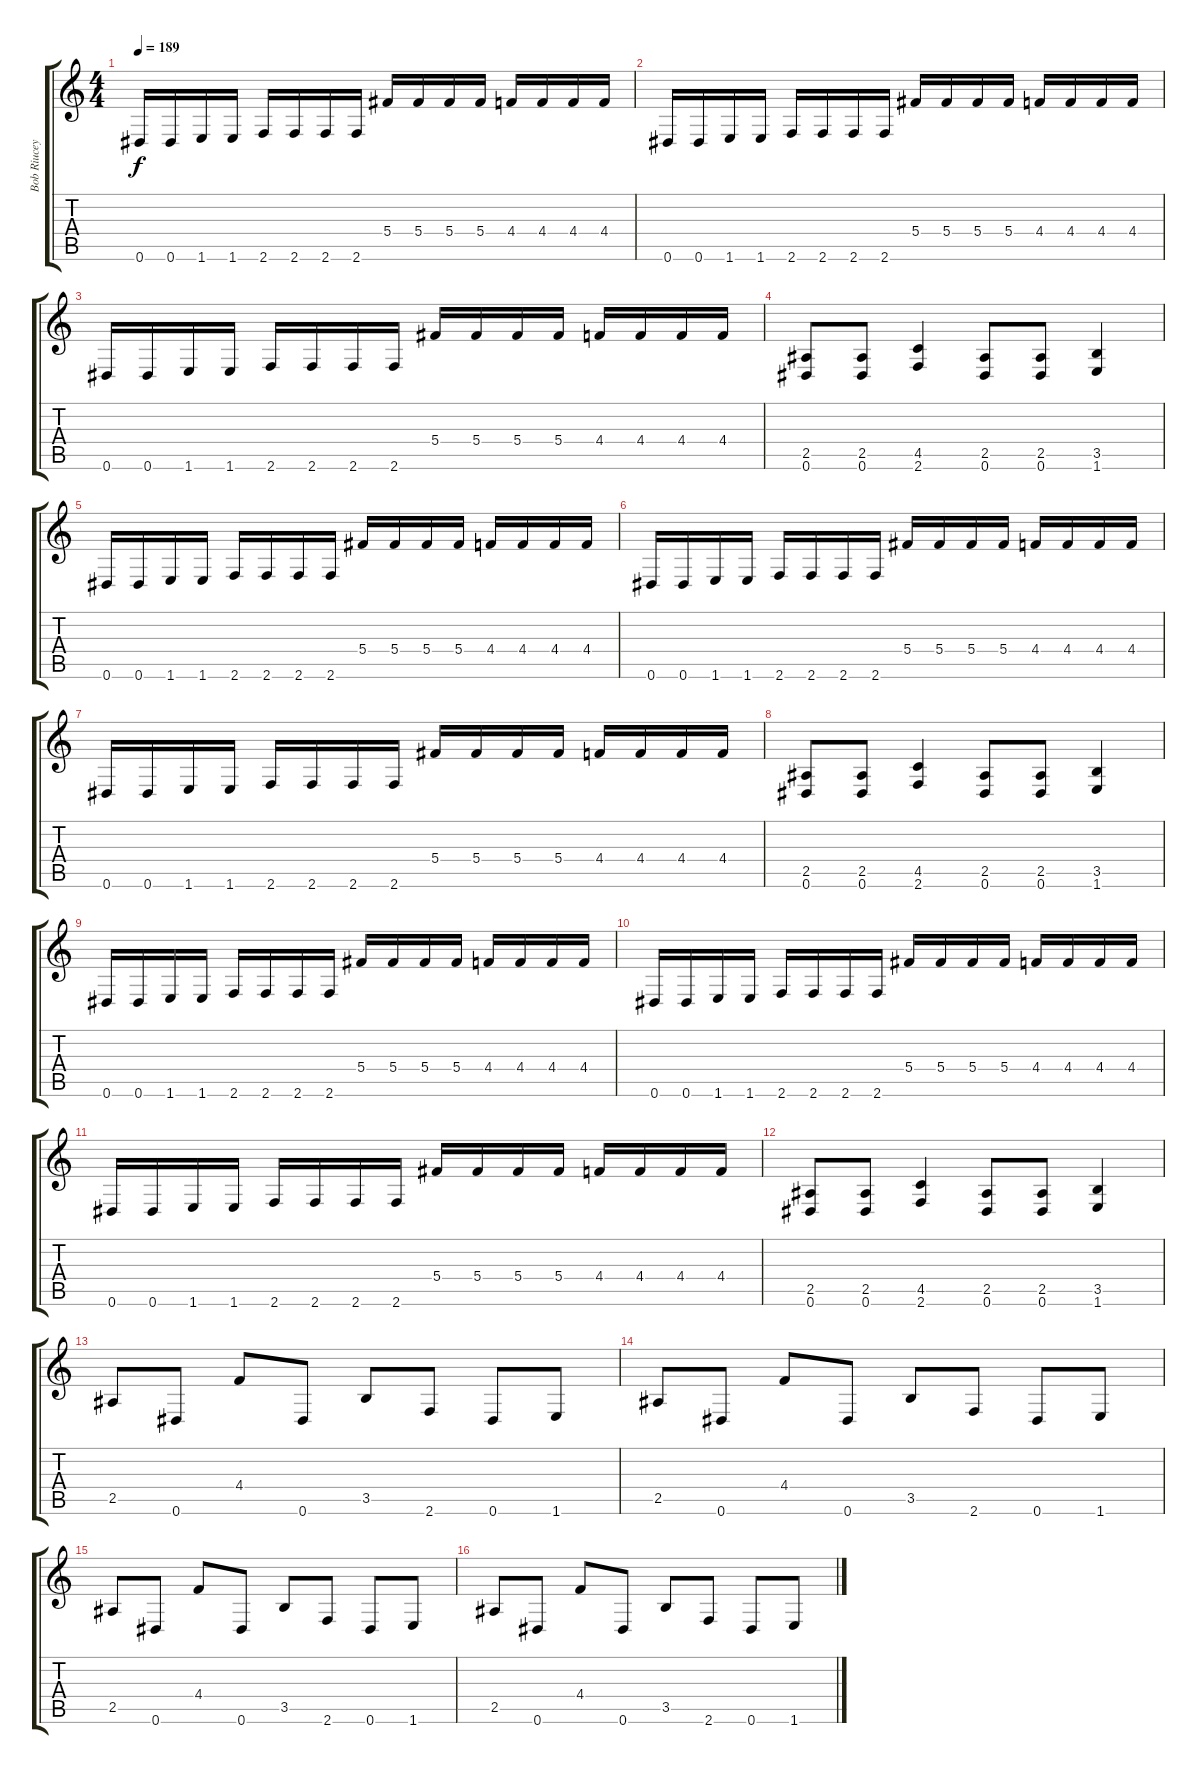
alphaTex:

\track ("Bob Riucey" "Bob Riucey") {instrument distortionguitar}
\staff {score tabs}
\tuning (Eb4 Bb3 Gb3 Db3 Ab2 Eb2) {hide}
\ts (4 4)
\tempo 189
\clef g2
\ks c
0.6.16{dy f} 0.6.16 1.6.16 1.6.16 2.6.16 2.6.16 2.6.16 2.6.16 5.4.16 5.4.16 5.4.16 5.4.16 4.4.16 4.4.16 4.4.16 4.4.16 |
0.6.16 0.6.16 1.6.16 1.6.16 2.6.16 2.6.16 2.6.16 2.6.16 5.4.16 5.4.16 5.4.16 5.4.16 4.4.16 4.4.16 4.4.16 4.4.16 |
0.6.16 0.6.16 1.6.16 1.6.16 2.6.16 2.6.16 2.6.16 2.6.16 5.4.16 5.4.16 5.4.16 5.4.16 4.4.16 4.4.16 4.4.16 4.4.16 |
(2.5 0.6).8 (2.5 0.6).8 (4.5 2.6).4 (2.5 0.6).8 (2.5 0.6).8 (3.5 1.6).4 |
0.6.16 0.6.16 1.6.16 1.6.16 2.6.16 2.6.16 2.6.16 2.6.16 5.4.16 5.4.16 5.4.16 5.4.16 4.4.16 4.4.16 4.4.16 4.4.16 |
0.6.16 0.6.16 1.6.16 1.6.16 2.6.16 2.6.16 2.6.16 2.6.16 5.4.16 5.4.16 5.4.16 5.4.16 4.4.16 4.4.16 4.4.16 4.4.16 |
0.6.16 0.6.16 1.6.16 1.6.16 2.6.16 2.6.16 2.6.16 2.6.16 5.4.16 5.4.16 5.4.16 5.4.16 4.4.16 4.4.16 4.4.16 4.4.16 |
(2.5 0.6).8 (2.5 0.6).8 (4.5 2.6).4 (2.5 0.6).8 (2.5 0.6).8 (3.5 1.6).4 |
0.6.16 0.6.16 1.6.16 1.6.16 2.6.16 2.6.16 2.6.16 2.6.16 5.4.16 5.4.16 5.4.16 5.4.16 4.4.16 4.4.16 4.4.16 4.4.16 |
0.6.16 0.6.16 1.6.16 1.6.16 2.6.16 2.6.16 2.6.16 2.6.16 5.4.16 5.4.16 5.4.16 5.4.16 4.4.16 4.4.16 4.4.16 4.4.16 |
0.6.16 0.6.16 1.6.16 1.6.16 2.6.16 2.6.16 2.6.16 2.6.16 5.4.16 5.4.16 5.4.16 5.4.16 4.4.16 4.4.16 4.4.16 4.4.16 |
(2.5 0.6).8 (2.5 0.6).8 (4.5 2.6).4 (2.5 0.6).8 (2.5 0.6).8 (3.5 1.6).4 |
2.5.8 0.6.8 4.4.8 0.6.8 3.5.8 2.6.8 0.6.8 1.6.8 |
2.5.8 0.6.8 4.4.8 0.6.8 3.5.8 2.6.8 0.6.8 1.6.8 |
2.5.8 0.6.8 4.4.8 0.6.8 3.5.8 2.6.8 0.6.8 1.6.8 |
2.5.8 0.6.8 4.4.8 0.6.8 3.5.8 2.6.8 0.6.8 1.6.8
